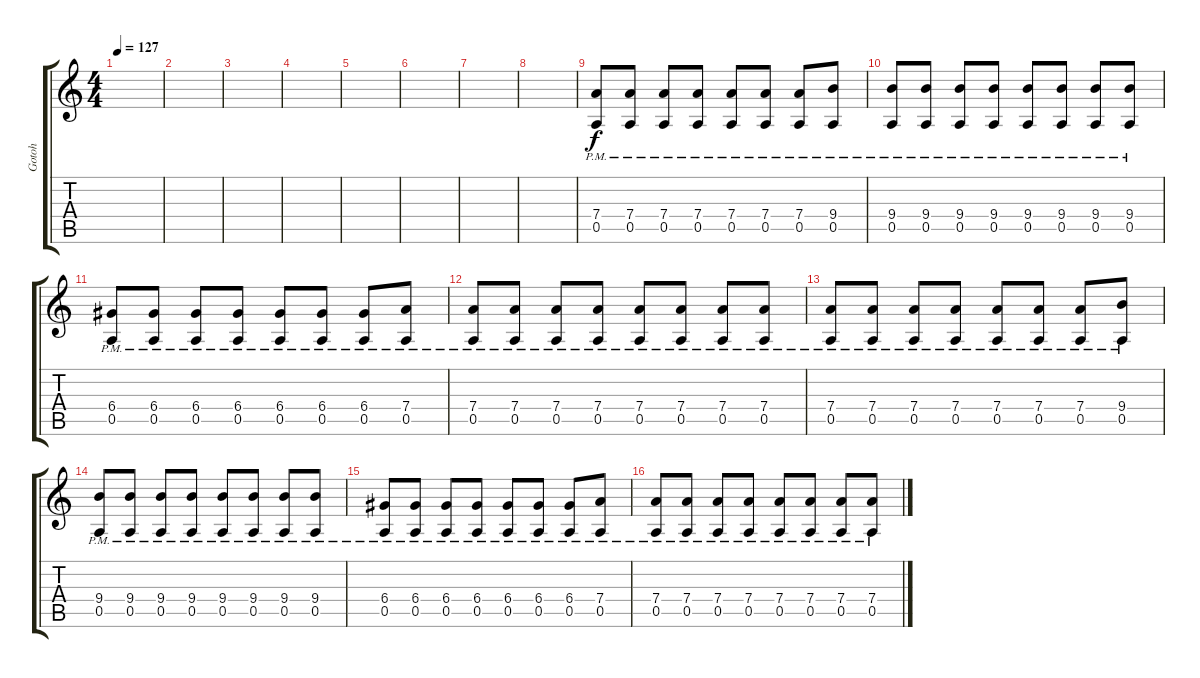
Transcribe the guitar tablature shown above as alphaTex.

\track ("Gotoh" "Gotoh") {instrument electricguitarmuted}
\staff {score tabs}
\tuning (E4 B3 G3 D3 A2 E2) {hide}
\ts (4 4)
\tempo 127
\clef g2
\ks c
|
|
|
|
|
|
|
|
(7.4{pm} 0.5{pm}).8 (7.4{pm} 0.5{pm}).8 (7.4{pm} 0.5{pm}).8 (7.4{pm} 0.5{pm}).8 (7.4{pm} 0.5{pm}).8 (7.4{pm} 0.5{pm}).8 (7.4{pm} 0.5{pm}).8 (9.4{pm} 0.5{pm}).8 |
(9.4{pm} 0.5{pm}).8 (9.4{pm} 0.5{pm}).8 (9.4{pm} 0.5{pm}).8 (9.4{pm} 0.5{pm}).8 (9.4{pm} 0.5{pm}).8 (9.4{pm} 0.5{pm}).8 (9.4{pm} 0.5{pm}).8 (9.4{pm} 0.5{pm}).8 |
(6.4{pm} 0.5{pm}).8 (6.4{pm} 0.5{pm}).8 (6.4{pm} 0.5{pm}).8 (6.4{pm} 0.5{pm}).8 (6.4{pm} 0.5{pm}).8 (6.4{pm} 0.5{pm}).8 (6.4{pm} 0.5{pm}).8 (7.4{pm} 0.5{pm}).8 |
(7.4{pm} 0.5{pm}).8 (7.4{pm} 0.5{pm}).8 (7.4{pm} 0.5{pm}).8 (7.4{pm} 0.5{pm}).8 (7.4{pm} 0.5{pm}).8 (7.4{pm} 0.5{pm}).8 (7.4{pm} 0.5{pm}).8 (7.4{pm} 0.5{pm}).8 |
(7.4{pm} 0.5{pm}).8 (7.4{pm} 0.5{pm}).8 (7.4{pm} 0.5{pm}).8 (7.4{pm} 0.5{pm}).8 (7.4{pm} 0.5{pm}).8 (7.4{pm} 0.5{pm}).8 (7.4{pm} 0.5{pm}).8 (9.4{pm} 0.5{pm}).8 |
(9.4{pm} 0.5{pm}).8 (9.4{pm} 0.5{pm}).8 (9.4{pm} 0.5{pm}).8 (9.4{pm} 0.5{pm}).8 (9.4{pm} 0.5{pm}).8 (9.4{pm} 0.5{pm}).8 (9.4{pm} 0.5{pm}).8 (9.4{pm} 0.5{pm}).8 |
(6.4{pm} 0.5{pm}).8 (6.4{pm} 0.5{pm}).8 (6.4{pm} 0.5{pm}).8 (6.4{pm} 0.5{pm}).8 (6.4{pm} 0.5{pm}).8 (6.4{pm} 0.5{pm}).8 (6.4{pm} 0.5{pm}).8 (7.4{pm} 0.5{pm}).8 |
(7.4{pm} 0.5{pm}).8 (7.4{pm} 0.5{pm}).8 (7.4{pm} 0.5{pm}).8 (7.4{pm} 0.5{pm}).8 (7.4{pm} 0.5{pm}).8 (7.4{pm} 0.5{pm}).8 (7.4{pm} 0.5{pm}).8 (7.4{pm} 0.5{pm}).8
